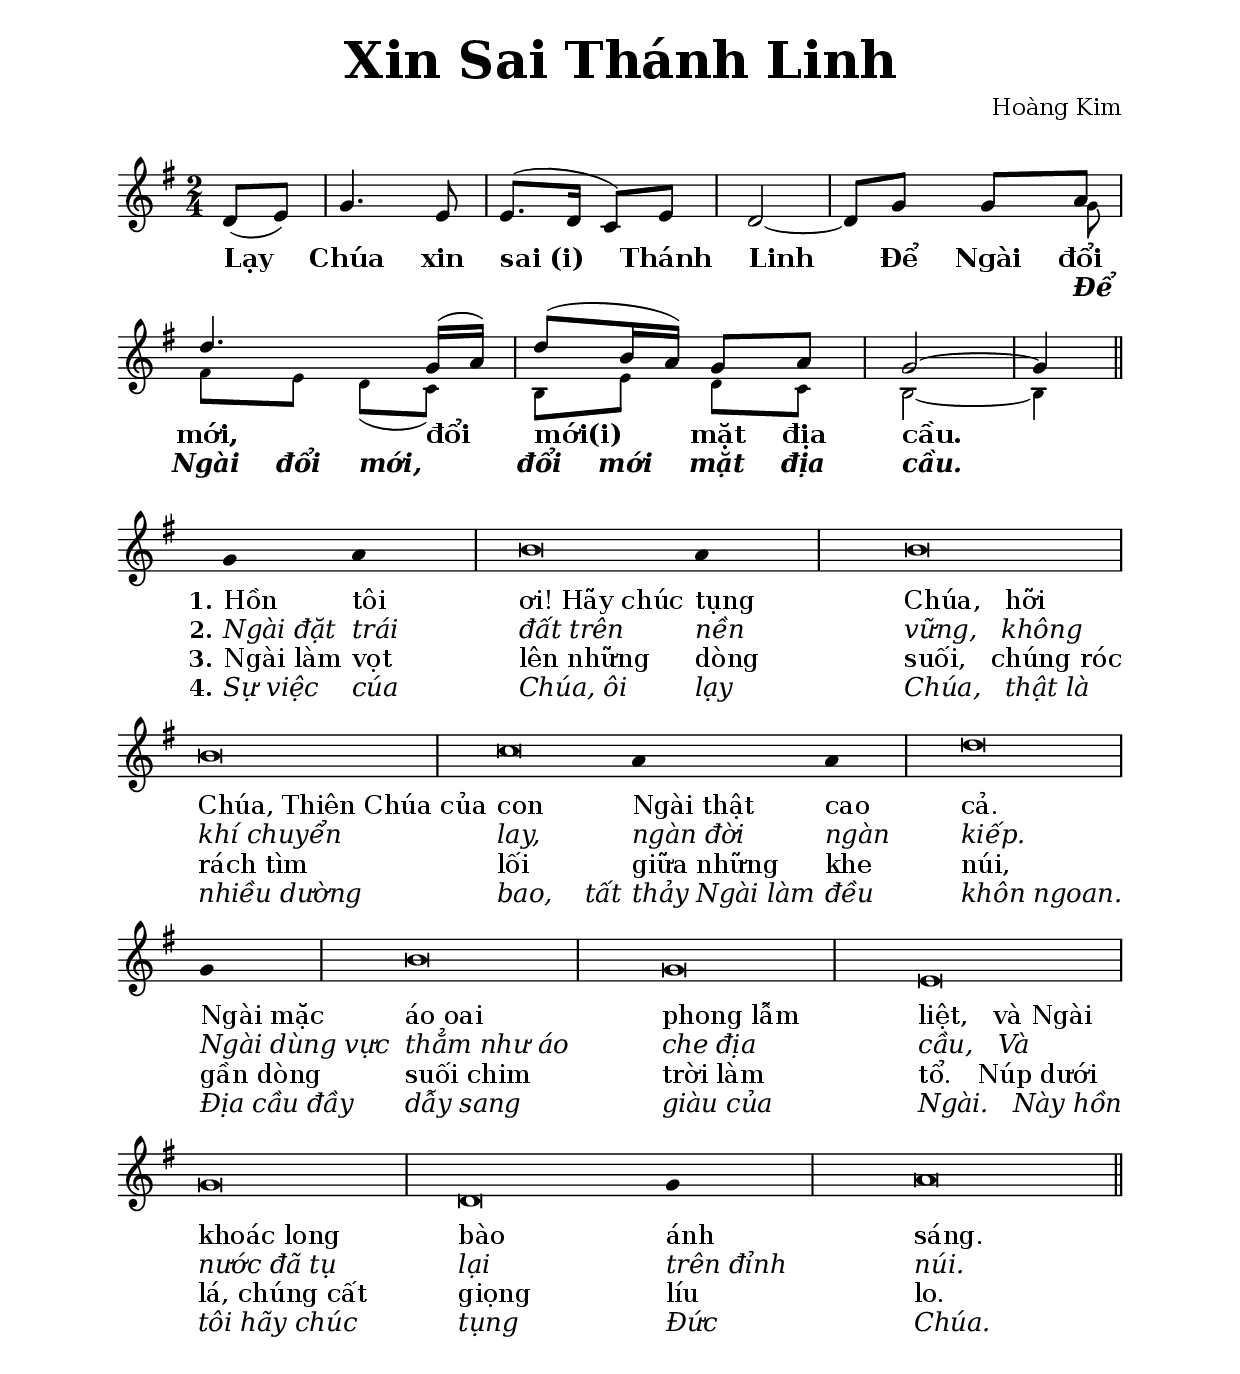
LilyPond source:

% Cài đặt chung
\version "2.20.0"
\include "english.ly"

\header {
  title = \markup { \fontsize #3 "Xin Sai Thánh Linh" }
  composer = "Hoàng Kim"
  arranger = " "
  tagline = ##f
}

% Nhạc điệp khúc
nhacDiepKhucSop = \relative c' {
  \partial 4 d8 _(e) |
  g4. e8 |
  e8. (d16 c8) e |
  d2 _~ |
  d8 g g a |
  d4. g,16 (a) |
  d8 (b16 a) g8 a |
  g2 ~ |
  g4 \bar "||"
}

nhacDiepKhucBass = \relative c'' {
  \override NoteHead.font-size = #-2
  \skip 4
  \skip 1.
  \skip 4. g8 |
  fs e d (c) |
  b e d c |
  b2 ~ |
  b4
}

% Nhạc phiên khúc
nhacPhienKhuc = \relative c'' {
  \set Score.timing = ##f
  \hide Stem
  %\override Score.NonMusicalPaperColumn.padding = #2.5
  g4 a \bar "|"
  b\breve a4 \bar "|"
  b\breve \bar "|"
  b\breve \bar "|"
  c\breve a4 a4 \bar "|"
  d\breve \bar "|"
  g,4 \bar "|"
  b\breve \bar "|"
  g\breve \bar "|"
  e\breve \bar "|"
  g\breve \bar "|"
  d\breve g4 \bar "|"
  a\breve \bar "||"
}

% Lời điệp khúc
loiDiepKhucSop = \lyricmode {
  Lạy Chúa xin "sai (i)" Thánh Linh
  Để Ngài đổi mới, đổi mới(i) mặt địa cầu.
}

loiDiepKhucBass = \lyricmode {
  Để Ngài đổi mới, đổi mới mặt địa cầu.
}

% Lời phiên khúc
loiPhienKhucMot = \lyricmode {
  \set stanza = #"1."
  \override LyricText.self-alignment-X = #LEFT
  Hồn tôi "ơi! Hãy chúc" tụng "Chúa,
  hỡi" "Chúa, Thiên Chúa của" con
  "Ngài thật" cao cả.
  "Ngài mặc" "áo oai" "phong lẫm" "liệt,
  và Ngài" "khoác long" bào ánh sáng.
}

loiPhienKhucHai = \lyricmode {
  \set stanza = #"2."
  \override LyricText.self-alignment-X = #LEFT
  "Ngài đặt" trái "đất trên" nền "vững,
  không" "khí chuyển" lay,
  "ngàn đời" ngàn kiếp.
  "Ngài dùng vực" "thẳm như áo" "che địa" "cầu,
  Và" "nước đã tụ" lại "trên đỉnh" núi.
}

loiPhienKhucBa = \lyricmode {
  \set stanza = #"3."
  \override LyricText.self-alignment-X = #LEFT
  "Ngài làm" vọt "lên những" dòng "suối,
  chúng róc" "rách tìm" lối "giữa những" khe núi,
  "gần dòng" "suối chim" "trời làm" "tổ.
  Núp dưới" "lá, chúng cất" giọng líu lo.
}

loiPhienKhucBon = \lyricmode {
  \set stanza = #"4."
  \override LyricText.self-alignment-X = #LEFT
  "Sự việc" cúa "Chúa, ôi" lạy "Chúa,
  thật là" "nhiều dường" "bao, 
  tất" "thảy Ngài làm" đều "khôn ngoan."
  "Địa cầu đầy" "dẫy sang" "giàu của" "Ngài.
  Này hồn" "tôi hãy chúc" tụng Đức Chúa.
}


% Dàn trang
\paper {
  #(set-paper-size "a4")
  top-margin = 20\mm
  bottom-margin = 20\mm
  left-margin = 20\mm
  right-margin = 20\mm
  indent = #0
  #(define fonts
	 (make-pango-font-tree "DejaVu Serif"
	 		       "DejaVu Serif"
			       "DejaVu Serif"
			       (/ 20 20)))
  system-system-spacing = #'((basic-distance . 15)
                             (minimum-distance . 15)
                             (padding . 3))
  score-system-spacing = #'((basic-distance . 15)
                             (minimum-distance . 15)
                             (padding . 3))
}

TongNhip = { \key g \major \time 2/4 }

inNghieng = { \override LyricText.font-shape = #'italic }

\score {
  \new ChoirStaff <<
    \new Staff = chorus <<
      \new Voice = "sopranos" {
        \voiceOne \TongNhip \stemUp \nhacDiepKhucSop
      }
      \new Voice = "basses" {
        \voiceTwo \TongNhip \stemDown \nhacDiepKhucBass
      }
    >>
    \new Lyrics \lyricsto sopranos \loiDiepKhucSop
    \new Lyrics \with \inNghieng \lyricsto basses \loiDiepKhucBass
  >>
  \layout {
    \override Lyrics.LyricText.font-series = #'bold
    %\override Lyrics.LyricText.font-size = #+2
    \override Lyrics.LyricSpace.minimum-distance = #3.5
    \override Score.BarNumber.break-visibility = ##(#f #f #f)
    \override Score.SpacingSpanner.uniform-stretching = ##t
  }
}

\markup { \vspace #0.5 }

\score {
  \new ChoirStaff <<
    \new Staff = verses <<
      \override Staff.TimeSignature.transparent = ##t
      \new Voice = "verse" {
        \TongNhip \stemNeutral \nhacPhienKhuc
      }
    >>
    \new Lyrics \with {
          \override VerticalAxisGroup.
            nonstaff-relatedstaff-spacing.padding = #1.5
          \override VerticalAxisGroup.
            nonstaff-unrelatedstaff-spacing.padding = #1.5
        }
        \lyricsto verse \loiPhienKhucMot
    \new Lyrics \with \inNghieng \lyricsto verse \loiPhienKhucHai
    \new Lyrics \lyricsto verse \loiPhienKhucBa
    \new Lyrics \with \inNghieng \lyricsto verse \loiPhienKhucBon
  >>
  \layout {
    %\override Lyrics.LyricText.font-size = #+2
    \override Lyrics.LyricSpace.minimum-distance = #1
    \override Score.BarNumber.break-visibility = ##(#f #f #f)
    \override Score.SpacingSpanner.uniform-stretching = ##t
  }
}
